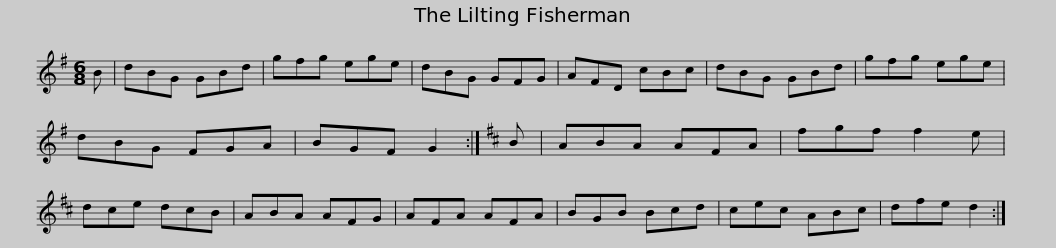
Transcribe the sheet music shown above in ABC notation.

X:1
L:1/8
M:6/8
I:linebreak $
K:G
V:1 treble
V:1
 B | dBG GBd | gfg ege | dBG GFG | AFD cBc | %5
 dBG GBd | gfg ege | dBG FGA |$ BGF G2 :|[K:D] B | %10
 ABA AFA | fgf f2 e | dce dcB | ABA AFG | AFA AFA | %15
 BGB Bcd |$ cec ABc | dfe d2 :| %18
